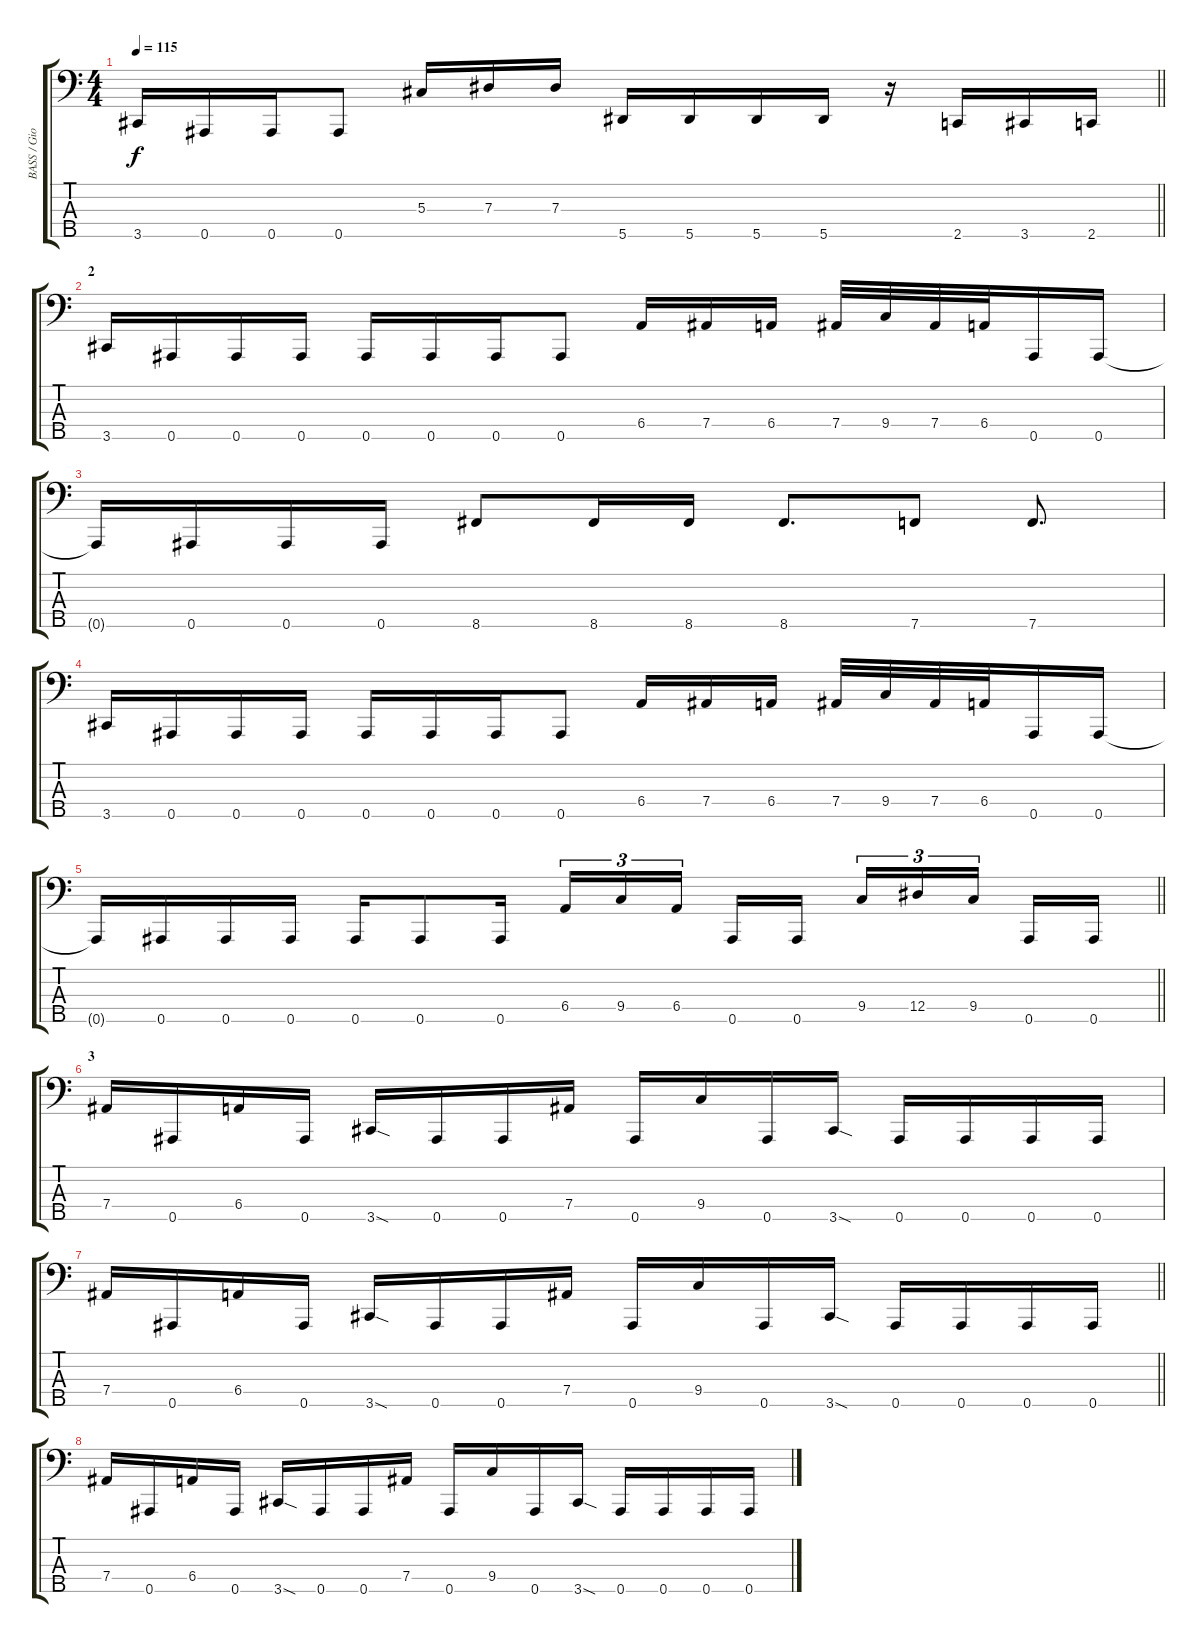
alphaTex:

\track ("BASS / Gio" "BASS / Gio") {instrument electricbassfinger}
\staff {score tabs}
\tuning (Gb2 Db2 Ab1 Eb1 Bb0) {hide}
\ts (4 4)
\tempo 115
\clef f4
\barLineRight lightlight
\ks c
3.5.16{dy f} 0.5.16 0.5.16 0.5.8 5.3.16 7.3.16 7.3.16 5.5.16 5.5.16 5.5.16 5.5.16 r.16 2.5.16 3.5.16 2.5.16 |
\section ("" "2")
3.5.16 0.5.16 0.5.16 0.5.16 0.5.16 0.5.16 0.5.16 0.5.8 6.4.16 7.4.16 6.4.16 7.4.32 9.4.32 7.4.32 6.4.32 0.5.16 0.5.16 |
0.5{t}.16 0.5.16 0.5.16 0.5.16 8.5.8 8.5.16 8.5.16 8.5.8{d} 7.5.8 7.5.8{d} |
3.5.16 0.5.16 0.5.16 0.5.16 0.5.16 0.5.16 0.5.16 0.5.8 6.4.16 7.4.16 6.4.16 7.4.32 9.4.32 7.4.32 6.4.32 0.5.16 0.5.16 |
\barLineRight lightlight
0.5{t}.16 0.5.16 0.5.16 0.5.16 0.5.16 0.5.8 0.5.16 6.4.16{tu (3 2)} 9.4.16{tu (3 2)} 6.4.16{tu (3 2) beam splitsecondary} 0.5.16 0.5.16 9.4.16{tu (3 2)} 12.4.16{tu (3 2)} 9.4.16{tu (3 2) beam splitsecondary} 0.5.16 0.5.16 |
\section ("" "3")
7.4.16 0.5.16 6.4.16 0.5.16 3.5{sod}.16 0.5.16 0.5.16 7.4.16 0.5.16 9.4.16 0.5.16 3.5{sod}.16 0.5.16 0.5.16 0.5.16 0.5.16 |
\barLineRight lightlight
7.4.16 0.5.16 6.4.16 0.5.16 3.5{sod}.16 0.5.16 0.5.16 7.4.16 0.5.16 9.4.16 0.5.16 3.5{sod}.16 0.5.16 0.5.16 0.5.16 0.5.16 |
7.4.16 0.5.16 6.4.16 0.5.16 3.5{sod}.16 0.5.16 0.5.16 7.4.16 0.5.16 9.4.16 0.5.16 3.5{sod}.16 0.5.16 0.5.16 0.5.16 0.5.16
